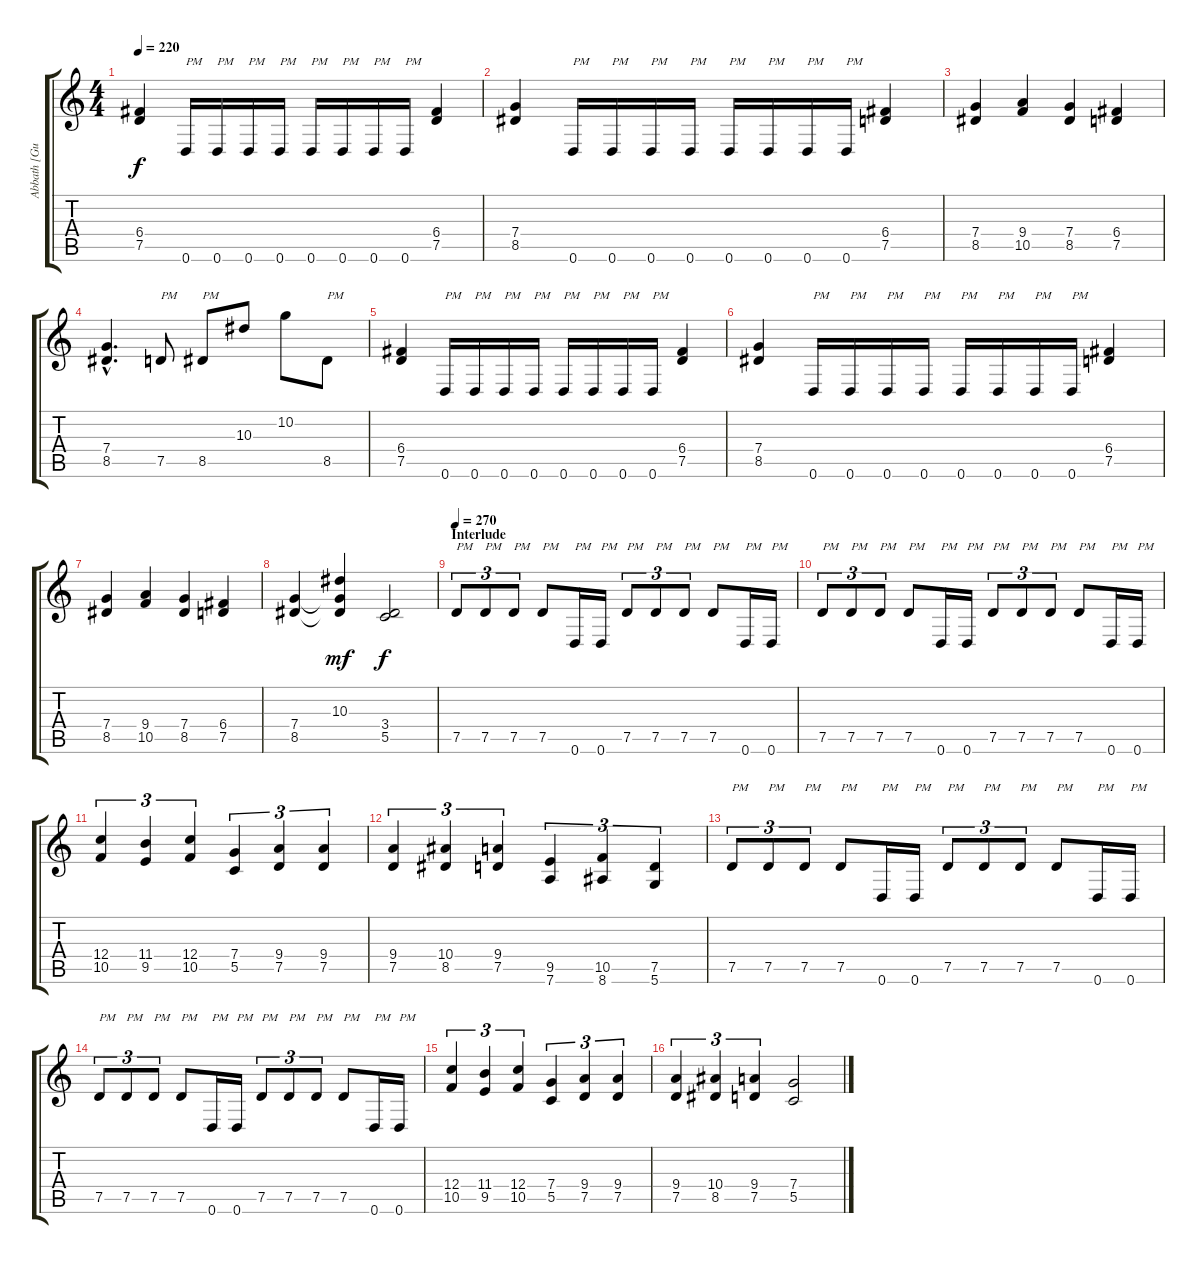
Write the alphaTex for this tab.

\track ("Abbath [Guitar]" "Abbath [Gu") {instrument distortionguitar}
\staff {score tabs}
\tuning (D4 A3 F3 C3 G2 D2) {hide}
\ts (4 4)
\tempo 220
\clef g2
\ks c
(6.4 7.5).4{dy f} 0.6.16{txt "PM"} 0.6.16{txt "PM"} 0.6.16{txt "PM"} 0.6.16{txt "PM"} 0.6.16{txt "PM"} 0.6.16{txt "PM"} 0.6.16{txt "PM"} 0.6.16{txt "PM"} (6.4 7.5).4 |
(7.4 8.5).4 0.6.16{txt "PM"} 0.6.16{txt "PM"} 0.6.16{txt "PM"} 0.6.16{txt "PM"} 0.6.16{txt "PM"} 0.6.16{txt "PM"} 0.6.16{txt "PM"} 0.6.16{txt "PM"} (6.4 7.5).4 |
(7.4 8.5).4 (9.4 10.5).4 (7.4 8.5).4 (6.4 7.5).4 |
(7.4{hac} 8.5{hac}).4{d} 7.5.8{txt "PM"} 8.5.8{txt "PM"} 10.3.8 10.2.8 8.5.8{txt "PM"} |
(6.4 7.5).4 0.6.16{txt "PM"} 0.6.16{txt "PM"} 0.6.16{txt "PM"} 0.6.16{txt "PM"} 0.6.16{txt "PM"} 0.6.16{txt "PM"} 0.6.16{txt "PM"} 0.6.16{txt "PM"} (6.4 7.5).4 |
(7.4 8.5).4 0.6.16{txt "PM"} 0.6.16{txt "PM"} 0.6.16{txt "PM"} 0.6.16{txt "PM"} 0.6.16{txt "PM"} 0.6.16{txt "PM"} 0.6.16{txt "PM"} 0.6.16{txt "PM"} (6.4 7.5).4 |
(7.4 8.5).4 (9.4 10.5).4 (7.4 8.5).4 (6.4 7.5).4 |
(7.4 8.5).4 (10.3 7.4{t} 8.5{t}).4{dy mf} (3.4 5.5).2{dy f} |
\section ("" "Interlude")
\tempo 270
7.5.8{tu (3 2) txt "PM"} 7.5.8{tu (3 2) txt "PM"} 7.5.8{tu (3 2) txt "PM"} 7.5.8{txt "PM"} 0.6.16{txt "PM"} 0.6.16{txt "PM"} 7.5.8{tu (3 2) txt "PM"} 7.5.8{tu (3 2) txt "PM"} 7.5.8{tu (3 2) txt "PM"} 7.5.8{txt "PM"} 0.6.16{txt "PM"} 0.6.16{txt "PM"} |
7.5.8{tu (3 2) txt "PM"} 7.5.8{tu (3 2) txt "PM"} 7.5.8{tu (3 2) txt "PM"} 7.5.8{txt "PM"} 0.6.16{txt "PM"} 0.6.16{txt "PM"} 7.5.8{tu (3 2) txt "PM"} 7.5.8{tu (3 2) txt "PM"} 7.5.8{tu (3 2) txt "PM"} 7.5.8{txt "PM"} 0.6.16{txt "PM"} 0.6.16{txt "PM"} |
(12.4 10.5).4{tu (3 2)} (11.4 9.5).4{tu (3 2)} (12.4 10.5).4{tu (3 2)} (7.4 5.5).4{tu (3 2)} (9.4 7.5).4{tu (3 2)} (9.4 7.5).4{tu (3 2)} |
(9.4 7.5).4{tu (3 2)} (10.4 8.5).4{tu (3 2)} (9.4 7.5).4{tu (3 2)} (9.5 7.6).4{tu (3 2)} (10.5 8.6).4{tu (3 2)} (7.5 5.6).4{tu (3 2)} |
7.5.8{tu (3 2) txt "PM"} 7.5.8{tu (3 2) txt "PM"} 7.5.8{tu (3 2) txt "PM"} 7.5.8{txt "PM"} 0.6.16{txt "PM"} 0.6.16{txt "PM"} 7.5.8{tu (3 2) txt "PM"} 7.5.8{tu (3 2) txt "PM"} 7.5.8{tu (3 2) txt "PM"} 7.5.8{txt "PM"} 0.6.16{txt "PM"} 0.6.16{txt "PM"} |
7.5.8{tu (3 2) txt "PM"} 7.5.8{tu (3 2) txt "PM"} 7.5.8{tu (3 2) txt "PM"} 7.5.8{txt "PM"} 0.6.16{txt "PM"} 0.6.16{txt "PM"} 7.5.8{tu (3 2) txt "PM"} 7.5.8{tu (3 2) txt "PM"} 7.5.8{tu (3 2) txt "PM"} 7.5.8{txt "PM"} 0.6.16{txt "PM"} 0.6.16{txt "PM"} |
(12.4 10.5).4{tu (3 2)} (11.4 9.5).4{tu (3 2)} (12.4 10.5).4{tu (3 2)} (7.4 5.5).4{tu (3 2)} (9.4 7.5).4{tu (3 2)} (9.4 7.5).4{tu (3 2)} |
(9.4 7.5).4{tu (3 2)} (10.4 8.5).4{tu (3 2)} (9.4 7.5).4{tu (3 2)} (7.4 5.5).2
